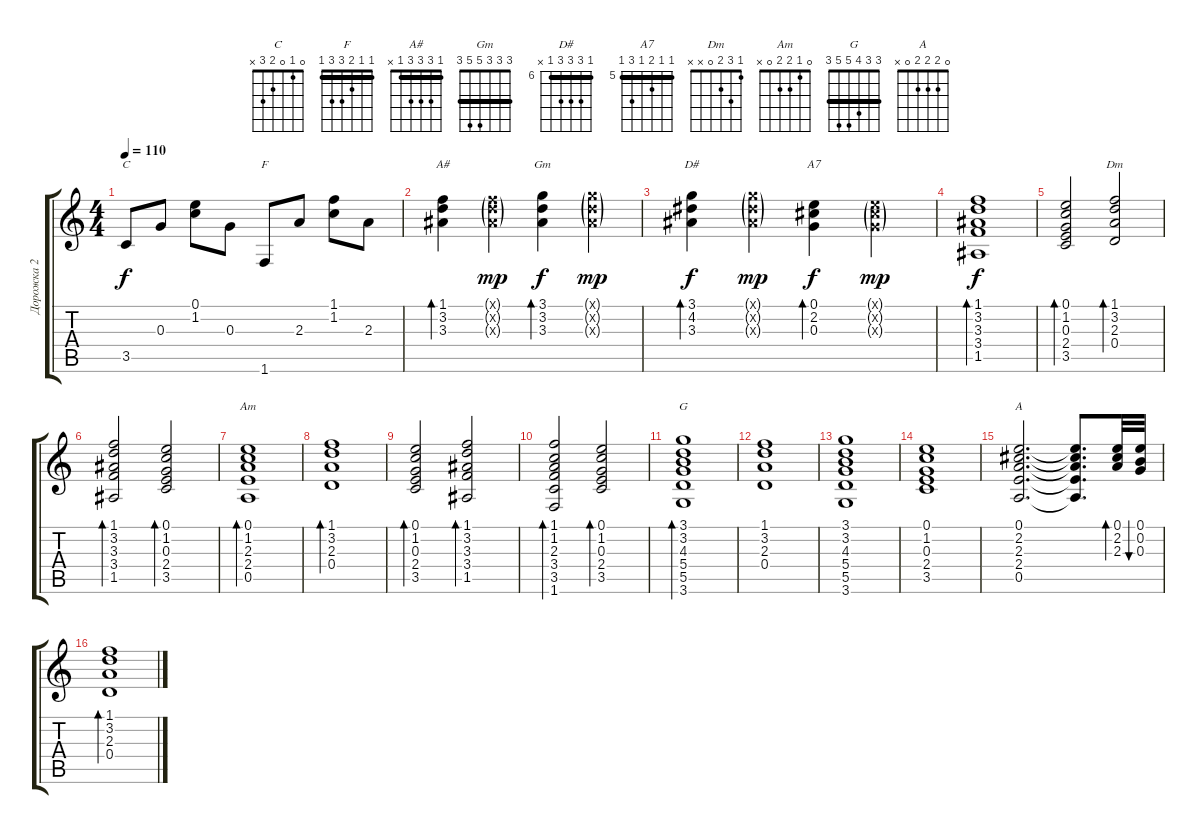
\track ("Дорожка 2" "Дорожка 2") {instrument acousticguitarsteel}
\staff {score tabs}
\tuning (E4 B3 G3 D3 A2 E2) {hide}
\chord ("C" 0 1 0 2 3 x)
\chord ("F" 1 1 2 3 3 1) {barre 1}
\chord ("A#" 1 3 3 3 1 x) {barre 1}
\chord ("Gm" 3 3 3 5 5 3) {barre 3}
\chord ("D#" 6 8 8 8 6 x) {firstfret 6 barre 6}
\chord ("A7" 5 5 6 5 7 5) {firstfret 5 barre 5}
\chord ("Dm" 1 3 2 0 x x)
\chord ("Am" 0 1 2 2 0 x)
\chord ("G" 3 3 4 5 5 3) {barre 3}
\chord ("A" 0 2 2 2 0 x)
\ts (4 4)
\tempo 110
\clef g2
\ks c
3.5.8{ch "C" dy f} 0.3.8 (0.1 1.2).8 0.3.8 1.6.8{ch "F"} 2.3.8 (1.1 1.2).8 2.3.8 |
(1.1 3.2 3.3).4{bd 60 ch "A#"} (1.1{g x} 3.2{g x} 3.3{g x}).4{dy mp} (3.1 3.2 3.3).4{bd 60 ch "Gm" dy f} (3.1{g x} 3.2{g x} 3.3{g x}).4{dy mp} |
(3.1 4.2 3.3).4{bd 60 ch "D#" dy f} (3.1{g x} 4.2{g x} 3.3{g x}).4{dy mp} (0.1 2.2 0.3).4{bd 60 ch "A7" dy f} (0.1{g x} 2.2{g x} 0.3{g x}).4{dy mp} |
(1.1 3.2 3.3 3.4 1.5).1{bd 60 dy f instrument overdrivenguitar} |
(0.1 1.2 0.3 2.4 3.5).2{bd 60} (1.1 3.2 2.3 0.4).2{bd 60 ch "Dm"} |
(1.1 3.2 3.3 3.4 1.5).2{bd 60} (0.1 1.2 0.3 2.4 3.5).2{bd 60} |
(0.1 1.2 2.3 2.4 0.5).1{bd 60 ch "Am"} |
(1.1 3.2 2.3 0.4).1{bd 60} |
(0.1 1.2 0.3 2.4 3.5).2{bd 60} (1.1 3.2 3.3 3.4 1.5).2{bd 60} |
(1.1 1.2 2.3 3.4 3.5 1.6).2{bd 60} (0.1 1.2 0.3 2.4 3.5).2{bd 60} |
(3.1 3.2 4.3 5.4 5.5 3.6).1{bd 60 ch "G"} |
(1.1 3.2 2.3 0.4).1{instrument acousticguitarsteel} |
(3.1 3.2 4.3 5.4 5.5 3.6).1 |
(0.1 1.2 0.3 2.4 3.5).1 |
(0.1 2.2 2.3 2.4 0.5).2{d ch "A"} (0.1{t} 2.2{t} 2.3{t} 2.4{t} 0.5{t}).8{d} (0.1 2.2 2.3).32{bd 60 instrument overdrivenguitar} (0.1 0.2 0.3).32{bu 60} |
(1.1 3.2 2.3 0.4).1{bd 120}
